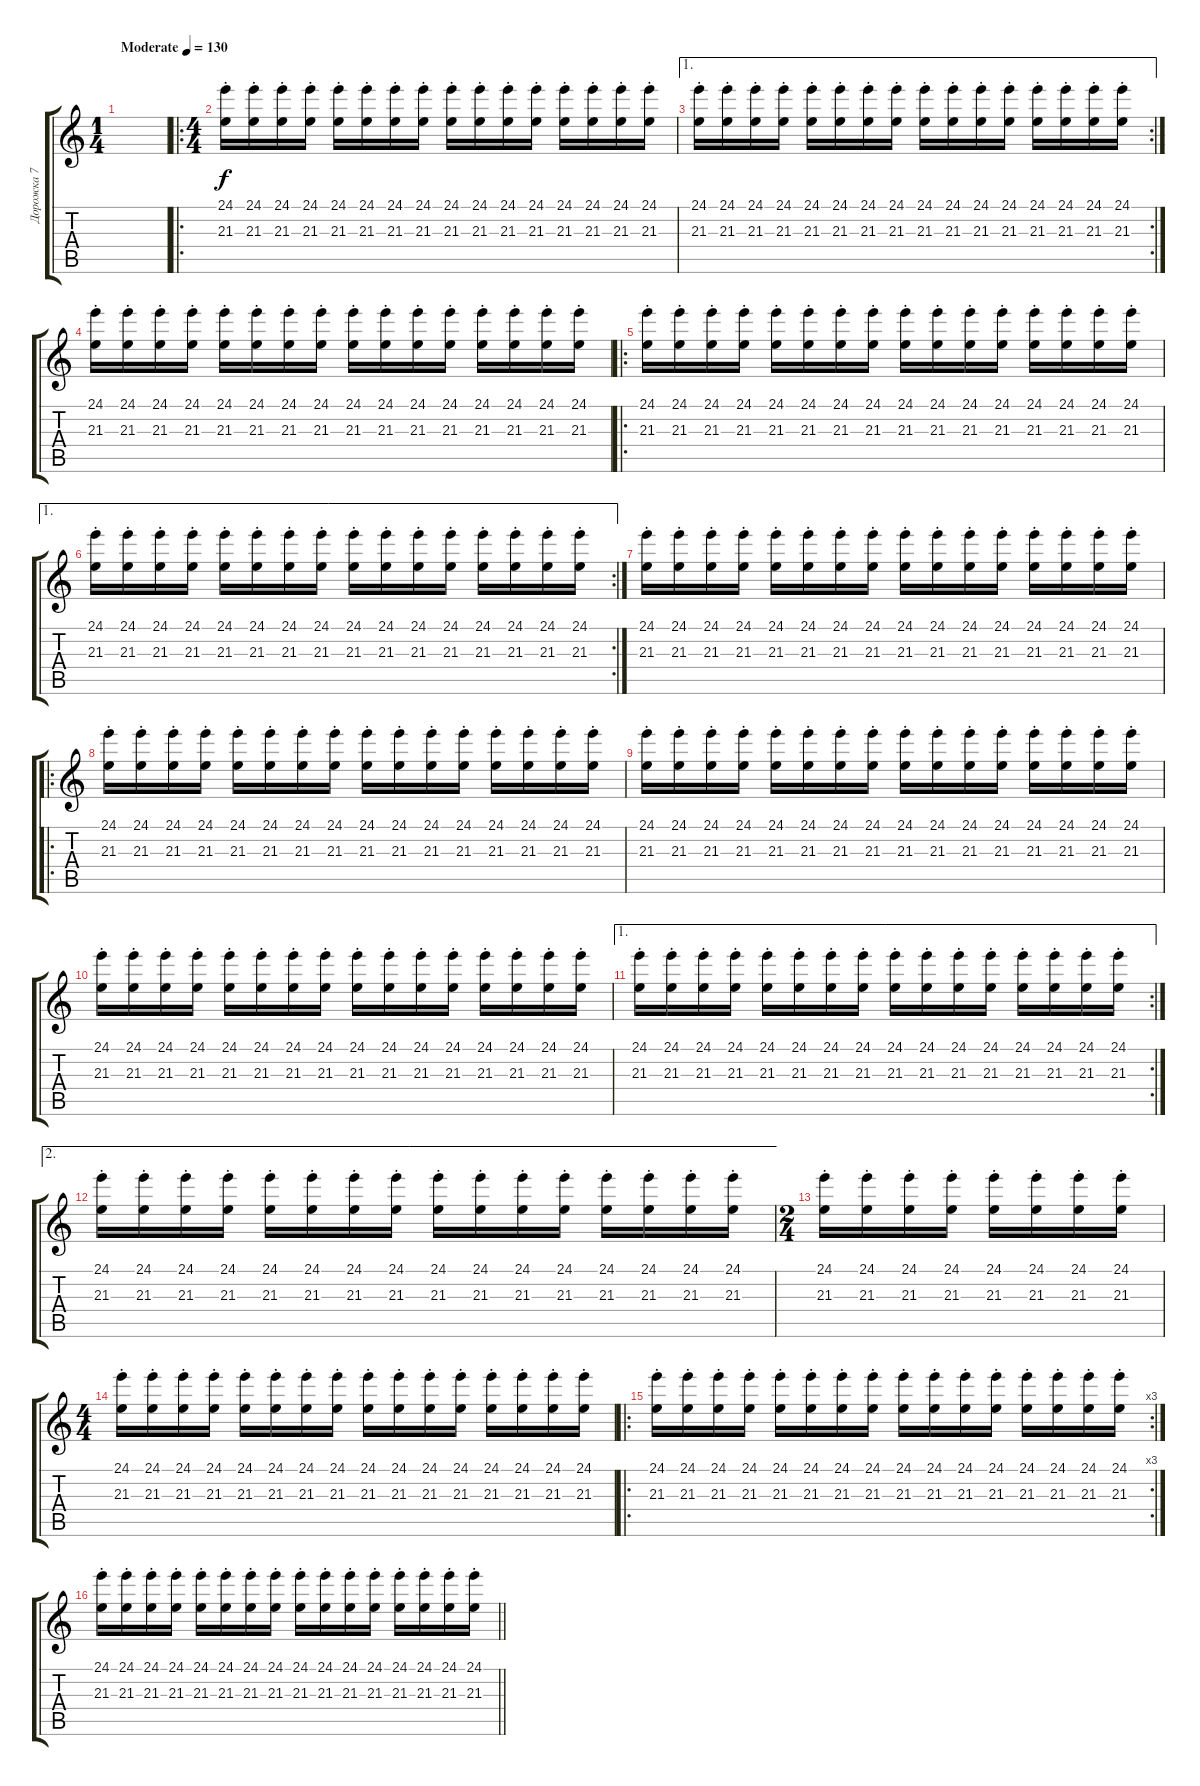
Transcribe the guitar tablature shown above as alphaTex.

\track ("Дорожка 7" "Дорожка 7") {instrument tenorsax}
\staff {score tabs}
\tuning (E4 B3 G3 D3 A2 E2) {hide}
\ts (1 4)
\tempo (130 "Moderate")
\clef g2
\ks c
|
\ro
\ts (4 4)
(24.1{st} 21.3{st}).16 (24.1{st} 21.3{st}).16 (24.1{st} 21.3{st}).16 (24.1{st} 21.3{st}).16 (24.1{st} 21.3{st}).16 (24.1{st} 21.3{st}).16 (24.1{st} 21.3{st}).16 (24.1{st} 21.3{st}).16 (24.1{st} 21.3{st}).16 (24.1{st} 21.3{st}).16 (24.1{st} 21.3{st}).16 (24.1{st} 21.3{st}).16 (24.1{st} 21.3{st}).16 (24.1{st} 21.3{st}).16 (24.1{st} 21.3{st}).16 (24.1{st} 21.3{st}).16 |
\ae 1
\rc 2
(24.1{st} 21.3{st}).16 (24.1{st} 21.3{st}).16 (24.1{st} 21.3{st}).16 (24.1{st} 21.3{st}).16 (24.1{st} 21.3{st}).16 (24.1{st} 21.3{st}).16 (24.1{st} 21.3{st}).16 (24.1{st} 21.3{st}).16 (24.1{st} 21.3{st}).16 (24.1{st} 21.3{st}).16 (24.1{st} 21.3{st}).16 (24.1{st} 21.3{st}).16 (24.1{st} 21.3{st}).16 (24.1{st} 21.3{st}).16 (24.1{st} 21.3{st}).16 (24.1{st} 21.3{st}).16 |
(24.1{st} 21.3{st}).16 (24.1{st} 21.3{st}).16 (24.1{st} 21.3{st}).16 (24.1{st} 21.3{st}).16 (24.1{st} 21.3{st}).16 (24.1{st} 21.3{st}).16 (24.1{st} 21.3{st}).16 (24.1{st} 21.3{st}).16 (24.1{st} 21.3{st}).16 (24.1{st} 21.3{st}).16 (24.1{st} 21.3{st}).16 (24.1{st} 21.3{st}).16 (24.1{st} 21.3{st}).16 (24.1{st} 21.3{st}).16 (24.1{st} 21.3{st}).16 (24.1{st} 21.3{st}).16 |
\ro
(24.1{st} 21.3{st}).16 (24.1{st} 21.3{st}).16 (24.1{st} 21.3{st}).16 (24.1{st} 21.3{st}).16 (24.1{st} 21.3{st}).16 (24.1{st} 21.3{st}).16 (24.1{st} 21.3{st}).16 (24.1{st} 21.3{st}).16 (24.1{st} 21.3{st}).16 (24.1{st} 21.3{st}).16 (24.1{st} 21.3{st}).16 (24.1{st} 21.3{st}).16 (24.1{st} 21.3{st}).16 (24.1{st} 21.3{st}).16 (24.1{st} 21.3{st}).16 (24.1{st} 21.3{st}).16 |
\ae 1
\rc 2
(24.1{st} 21.3{st}).16 (24.1{st} 21.3{st}).16 (24.1{st} 21.3{st}).16 (24.1{st} 21.3{st}).16 (24.1{st} 21.3{st}).16 (24.1{st} 21.3{st}).16 (24.1{st} 21.3{st}).16 (24.1{st} 21.3{st}).16 (24.1{st} 21.3{st}).16 (24.1{st} 21.3{st}).16 (24.1{st} 21.3{st}).16 (24.1{st} 21.3{st}).16 (24.1{st} 21.3{st}).16 (24.1{st} 21.3{st}).16 (24.1{st} 21.3{st}).16 (24.1{st} 21.3{st}).16 |
(24.1{st} 21.3{st}).16 (24.1{st} 21.3{st}).16 (24.1{st} 21.3{st}).16 (24.1{st} 21.3{st}).16 (24.1{st} 21.3{st}).16 (24.1{st} 21.3{st}).16 (24.1{st} 21.3{st}).16 (24.1{st} 21.3{st}).16 (24.1{st} 21.3{st}).16 (24.1{st} 21.3{st}).16 (24.1{st} 21.3{st}).16 (24.1{st} 21.3{st}).16 (24.1{st} 21.3{st}).16 (24.1{st} 21.3{st}).16 (24.1{st} 21.3{st}).16 (24.1{st} 21.3{st}).16 |
\ro
(24.1{st} 21.3{st}).16 (24.1{st} 21.3{st}).16 (24.1{st} 21.3{st}).16 (24.1{st} 21.3{st}).16 (24.1{st} 21.3{st}).16 (24.1{st} 21.3{st}).16 (24.1{st} 21.3{st}).16 (24.1{st} 21.3{st}).16 (24.1{st} 21.3{st}).16 (24.1{st} 21.3{st}).16 (24.1{st} 21.3{st}).16 (24.1{st} 21.3{st}).16 (24.1{st} 21.3{st}).16 (24.1{st} 21.3{st}).16 (24.1{st} 21.3{st}).16 (24.1{st} 21.3{st}).16 |
(24.1{st} 21.3{st}).16 (24.1{st} 21.3{st}).16 (24.1{st} 21.3{st}).16 (24.1{st} 21.3{st}).16 (24.1{st} 21.3{st}).16 (24.1{st} 21.3{st}).16 (24.1{st} 21.3{st}).16 (24.1{st} 21.3{st}).16 (24.1{st} 21.3{st}).16 (24.1{st} 21.3{st}).16 (24.1{st} 21.3{st}).16 (24.1{st} 21.3{st}).16 (24.1{st} 21.3{st}).16 (24.1{st} 21.3{st}).16 (24.1{st} 21.3{st}).16 (24.1{st} 21.3{st}).16 |
(24.1{st} 21.3{st}).16 (24.1{st} 21.3{st}).16 (24.1{st} 21.3{st}).16 (24.1{st} 21.3{st}).16 (24.1{st} 21.3{st}).16 (24.1{st} 21.3{st}).16 (24.1{st} 21.3{st}).16 (24.1{st} 21.3{st}).16 (24.1{st} 21.3{st}).16 (24.1{st} 21.3{st}).16 (24.1{st} 21.3{st}).16 (24.1{st} 21.3{st}).16 (24.1{st} 21.3{st}).16 (24.1{st} 21.3{st}).16 (24.1{st} 21.3{st}).16 (24.1{st} 21.3{st}).16 |
\ae 1
\rc 2
(24.1{st} 21.3{st}).16 (24.1{st} 21.3{st}).16 (24.1{st} 21.3{st}).16 (24.1{st} 21.3{st}).16 (24.1{st} 21.3{st}).16 (24.1{st} 21.3{st}).16 (24.1{st} 21.3{st}).16 (24.1{st} 21.3{st}).16 (24.1{st} 21.3{st}).16 (24.1{st} 21.3{st}).16 (24.1{st} 21.3{st}).16 (24.1{st} 21.3{st}).16 (24.1{st} 21.3{st}).16 (24.1{st} 21.3{st}).16 (24.1{st} 21.3{st}).16 (24.1{st} 21.3{st}).16 |
\ae 2
(24.1{st} 21.3{st}).16 (24.1{st} 21.3{st}).16 (24.1{st} 21.3{st}).16 (24.1{st} 21.3{st}).16 (24.1{st} 21.3{st}).16 (24.1{st} 21.3{st}).16 (24.1{st} 21.3{st}).16 (24.1{st} 21.3{st}).16 (24.1{st} 21.3{st}).16 (24.1{st} 21.3{st}).16 (24.1{st} 21.3{st}).16 (24.1{st} 21.3{st}).16 (24.1{st} 21.3{st}).16 (24.1{st} 21.3{st}).16 (24.1{st} 21.3{st}).16 (24.1{st} 21.3{st}).16 |
\ts (2 4)
(24.1{st} 21.3{st}).16 (24.1{st} 21.3{st}).16 (24.1{st} 21.3{st}).16 (24.1{st} 21.3{st}).16 (24.1{st} 21.3{st}).16 (24.1{st} 21.3{st}).16 (24.1{st} 21.3{st}).16 (24.1{st} 21.3{st}).16 |
\ts (4 4)
(24.1{st} 21.3{st}).16 (24.1{st} 21.3{st}).16 (24.1{st} 21.3{st}).16 (24.1{st} 21.3{st}).16 (24.1{st} 21.3{st}).16 (24.1{st} 21.3{st}).16 (24.1{st} 21.3{st}).16 (24.1{st} 21.3{st}).16 (24.1{st} 21.3{st}).16 (24.1{st} 21.3{st}).16 (24.1{st} 21.3{st}).16 (24.1{st} 21.3{st}).16 (24.1{st} 21.3{st}).16 (24.1{st} 21.3{st}).16 (24.1{st} 21.3{st}).16 (24.1{st} 21.3{st}).16 |
\ro
\rc 3
(24.1{st} 21.3{st}).16 (24.1{st} 21.3{st}).16 (24.1{st} 21.3{st}).16 (24.1{st} 21.3{st}).16 (24.1{st} 21.3{st}).16 (24.1{st} 21.3{st}).16 (24.1{st} 21.3{st}).16 (24.1{st} 21.3{st}).16 (24.1{st} 21.3{st}).16 (24.1{st} 21.3{st}).16 (24.1{st} 21.3{st}).16 (24.1{st} 21.3{st}).16 (24.1{st} 21.3{st}).16 (24.1{st} 21.3{st}).16 (24.1{st} 21.3{st}).16 (24.1{st} 21.3{st}).16 |
\barLineRight lightlight
(24.1{st} 21.3{st}).16 (24.1{st} 21.3{st}).16 (24.1{st} 21.3{st}).16 (24.1{st} 21.3{st}).16 (24.1{st} 21.3{st}).16 (24.1{st} 21.3{st}).16 (24.1{st} 21.3{st}).16 (24.1{st} 21.3{st}).16 (24.1{st} 21.3{st}).16 (24.1{st} 21.3{st}).16 (24.1{st} 21.3{st}).16 (24.1{st} 21.3{st}).16 (24.1{st} 21.3{st}).16 (24.1{st} 21.3{st}).16 (24.1{st} 21.3{st}).16 (24.1{st} 21.3{st}).16
